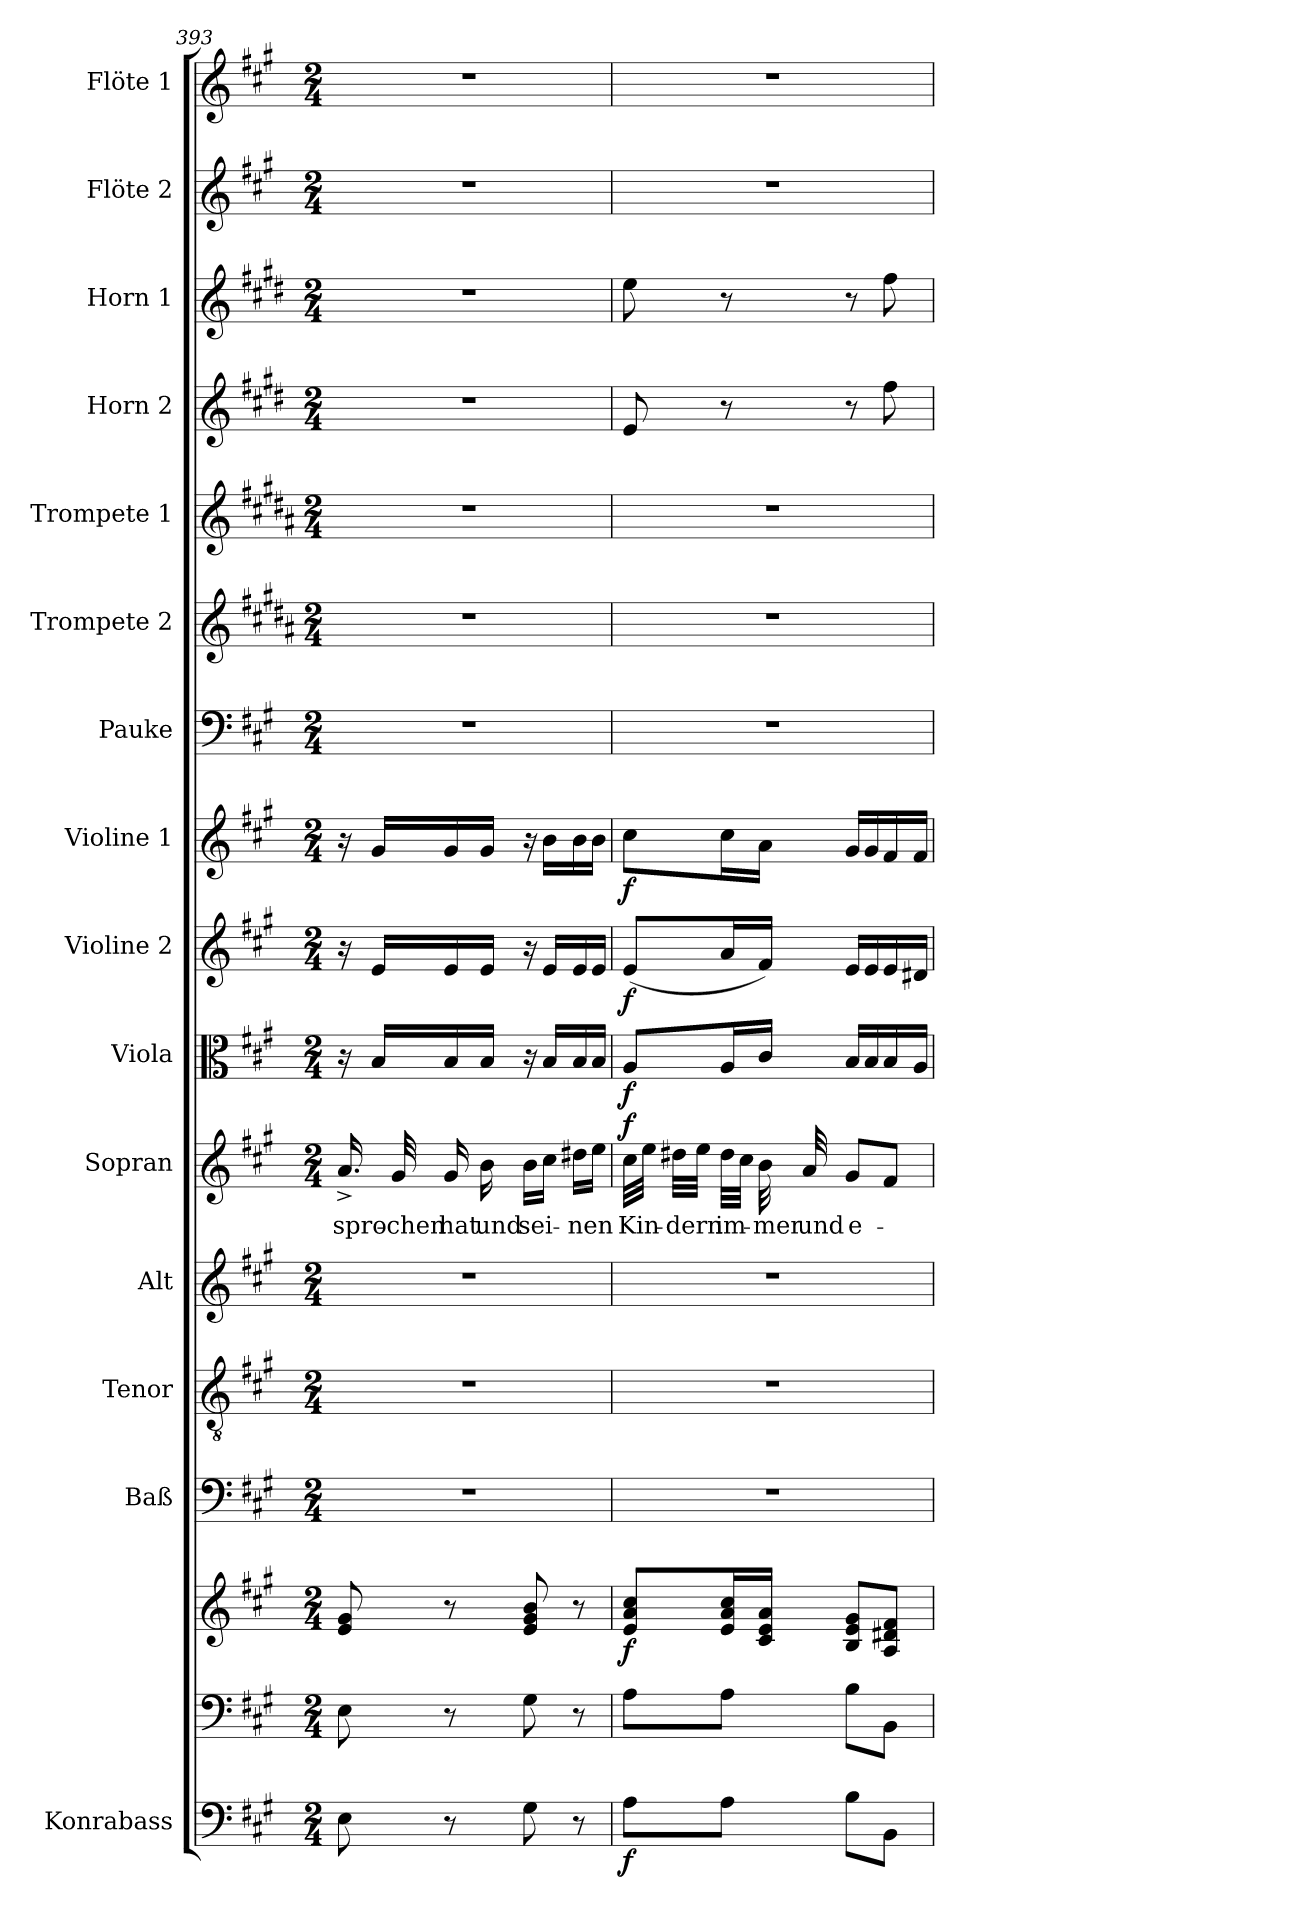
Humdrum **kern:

**kern	**dynam	**kern	**kern	**dynam	**kern	**kern	**kern	**kern	**text	**dynam	**kern	**dynam	**kern	**dynam	**kern	**dynam	**kern	**kern	**kern	**kern	**kern	**kern	**kern
*part16	*part16	*part15	*part15	*part15	*part14	*part13	*part12	*part11	*part11	*part11	*part10	*part10	*part9	*part9	*part8	*part8	*part7	*part6	*part5	*part4	*part3	*part2	*part1
*staff17	*staff17	*staff16	*staff15	*staff15/16	*staff14	*staff13	*staff12	*staff11	*staff11	*staff11	*staff10	*staff10	*staff9	*staff9	*staff8	*staff8	*staff7	*staff6	*staff5	*staff4	*staff3	*staff2	*staff1
*I"Konrabass	*	*	*	*	*I"Baß	*I"Tenor	*I"Alt	*I"Sopran	*	*	*I"Viola	*	*I"Violine 2	*	*I"Violine 1	*	*I"Pauke	*I"Trompete 2	*I"Trompete 1	*I"Horn 2	*I"Horn 1	*I"Flöte 2	*I"Flöte 1
*I'Kb.	*	*	*	*	*I'Baß	*I'Ten	*I'Alt	*I'Sop	*	*	*I'Vla.	*	*I'Vln. 2	*	*I'Vln. 1	*	*I'Pk.	*I'Trp. 2	*I'Trp. 1	*I'Hrn. 2	*I'Hrn. 1	*I'Fl. 2	*I'Fl. 1
!!LO:PB:g=z
*clefF4	*	*clefF4	*clefG2	*	*clefF4	*clefGv2	*clefG2	*clefG2	*	*	*clefC3	*	*clefG2	*	*clefG2	*	*clefF4	*clefG2	*clefG2	*clefG2	*clefG2	*clefG2	*clefG2
*ITrd7c12	*	*	*	*	*	*	*	*	*	*	*	*	*	*	*	*	*	*ITrd1c2	*ITrd1c2	*ITrd4c7	*ITrd4c7	*	*
*k[f#c#g#]	*	*k[f#c#g#]	*k[f#c#g#]	*	*k[f#c#g#]	*k[f#c#g#]	*k[f#c#g#]	*k[f#c#g#]	*	*	*k[f#c#g#]	*	*k[f#c#g#]	*	*k[f#c#g#]	*	*k[f#c#g#]	*k[f#c#g#]	*k[f#c#g#]	*k[f#c#g#]	*k[f#c#g#]	*k[f#c#g#]	*k[f#c#g#]
*A:	*	*A:	*A:	*	*A:	*A:	*A:	*A:	*	*	*A:	*	*A:	*	*A:	*	*A:	*A:	*A:	*A:	*A:	*A:	*A:
*M2/4	*	*M2/4	*M2/4	*	*M2/4	*M2/4	*M2/4	*M2/4	*	*	*M2/4	*	*M2/4	*	*M2/4	*	*M2/4	*M2/4	*M2/4	*M2/4	*M2/4	*M2/4	*M2/4
=393	=393	=393	=393	=393	=393	=393	=393	=393	=393	=393	=393	=393	=393	=393	=393	=393	=393	=393	=393	=393	=393	=393	=393
!	!	!	!	!	!	!	!	!	!LO:LY:b	!	!	!	!	!	!	!	!	!	!	!	!	!	!
8EE\	.	8E\	8e/ 8g#/	.	2r	2r	2r	16.a^</	-spro-	.	16r	.	16r	.	16r	.	2r	2r	2r	2r	2r	2r	2r
.	.	.	.	.	.	.	.	.	.	.	16B/LL	.	16e/LL	.	16g#/LL	.	.	.	.	.	.	.	.
!	!	!	!	!	!	!	!	!	!LO:LY:b	!	!	!	!	!	!	!	!	!	!	!	!	!	!
.	.	.	.	.	.	.	.	32g#/	-chen	.	.	.	.	.	.	.	.	.	.	.	.	.	.
!	!	!	!	!	!	!	!	!	!LO:LY:b	!	!	!	!	!	!	!	!	!	!	!	!	!	!
8r	.	8r	8r	.	.	.	.	16g#/	hat	.	16B/	.	16e/	.	16g#/	.	.	.	.	.	.	.	.
!	!	!	!	!	!	!	!	!	!LO:LY:b	!	!	!	!	!	!	!	!	!	!	!	!	!	!
.	.	.	.	.	.	.	.	16b\	und	.	16B/JJ	.	16e/JJ	.	16g#/JJ	.	.	.	.	.	.	.	.
!	!	!	!	!	!	!	!	!	!LO:LY:b	!	!	!	!	!	!	!	!	!	!	!	!	!	!
8GG#\	.	8G#\	8e/ 8g#/ 8b/	.	.	.	.	16b\LL	sei-	.	16r	.	16r	.	16r	.	.	.	.	.	.	.	.
.	.	.	.	.	.	.	.	16cc#\JJ	.	.	16B/LL	.	16e/LL	.	16b\LL	.	.	.	.	.	.	.	.
!	!	!	!	!	!	!	!	!	!LO:LY:b	!	!	!	!	!	!	!	!	!	!	!	!	!	!
8r	.	8r	8r	.	.	.	.	16dd#X\LL	-nen	.	16B/	.	16e/	.	16b\	.	.	.	.	.	.	.	.
.	.	.	.	.	.	.	.	16ee\JJ	.	.	16B/JJ	.	16e/JJ	.	16b\JJ	.	.	.	.	.	.	.	.
=394	=394	=394	=394	=394	=394	=394	=394	=394	=394	=394	=394	=394	=394	=394	=394	=394	=394	=394	=394	=394	=394	=394	=394
!	!LO:DY:b	!	!	!LO:DY:b	!	!	!	!	!LO:LY:b	!LO:DY:a	!	!LO:DY:b	!	!LO:DY:b	!	!LO:DY:b	!	!	!	!	!	!	!
8AA\L	f	8A\L	8e/ 8a/ 8cc#/L	f	2r	2r	2r	32cc#\LLL	Kin-	f	8A/L	f	(<8e/L	f	8cc#\L	f	2r	2r	2r	8A/	8a\	2r	2r
.	.	.	.	.	.	.	.	32ee\JJJ	.	.	.	.	.	.	.	.	.	.	.	.	.	.	.
!	!	!	!	!	!	!	!	!	!LO:LY:b	!	!	!	!	!	!	!	!	!	!	!	!	!	!
.	.	.	.	.	.	.	.	32dd#X\LLL	-dern	.	.	.	.	.	.	.	.	.	.	.	.	.	.
.	.	.	.	.	.	.	.	32ee\JJJ	.	.	.	.	.	.	.	.	.	.	.	.	.	.	.
!	!	!	!	!	!	!	!	!	!LO:LY:b	!	!	!	!	!	!	!	!	!	!	!	!	!	!
8AA\J	.	8A\J	16e/ 16a/ 16cc#/L	.	.	.	.	32dd#\LLL	im-	.	16A/L	.	16a/L	.	16cc#\L	.	.	.	.	8r	8r	.	.
.	.	.	.	.	.	.	.	32cc#\JJJ	.	.	.	.	.	.	.	.	.	.	.	.	.	.	.
!	!	!	!	!	!	!	!	!	!LO:LY:b	!	!	!	!	!	!	!	!	!	!	!	!	!	!
.	.	.	16c#/ 16e/ 16a/JJ	.	.	.	.	32b\	-mer	.	16c#/JJ	.	16f#/JJ)	.	16a\JJ	.	.	.	.	.	.	.	.
!	!	!	!	!	!	!	!	!	!LO:LY:b	!	!	!	!	!	!	!	!	!	!	!	!	!	!
.	.	.	.	.	.	.	.	32a/	und	.	.	.	.	.	.	.	.	.	.	.	.	.	.
!	!	!	!	!	!	!	!	!	!LO:LY:b	!	!	!	!	!	!	!	!	!	!	!	!	!	!
8BB\L	.	8B\L	8B/ 8e/ 8g#/L	.	.	.	.	8g#/L	e-	.	16B/LL	.	16e/LL	.	16g#/LL	.	.	.	.	8r	8r	.	.
.	.	.	.	.	.	.	.	.	.	.	16B/	.	16e/	.	16g#/	.	.	.	.	.	.	.	.
8BBB\J	.	8BB\J	8A/ 8d#X/ 8f#/J	.	.	.	.	8f#/J	.	.	16B/	.	16e/	.	16f#/	.	.	.	.	8b\	8b\	.	.
.	.	.	.	.	.	.	.	.	.	.	16A/JJ	.	16d#X/JJ	.	16f#/JJ	.	.	.	.	.	.	.	.
=	=	=	=	=	=	=	=	=	=	=	=	=	=	=	=	=	=	=	=	=	=	=	=
*-	*-	*-	*-	*-	*-	*-	*-	*-	*-	*-	*-	*-	*-	*-	*-	*-	*-	*-	*-	*-	*-	*-	*-
